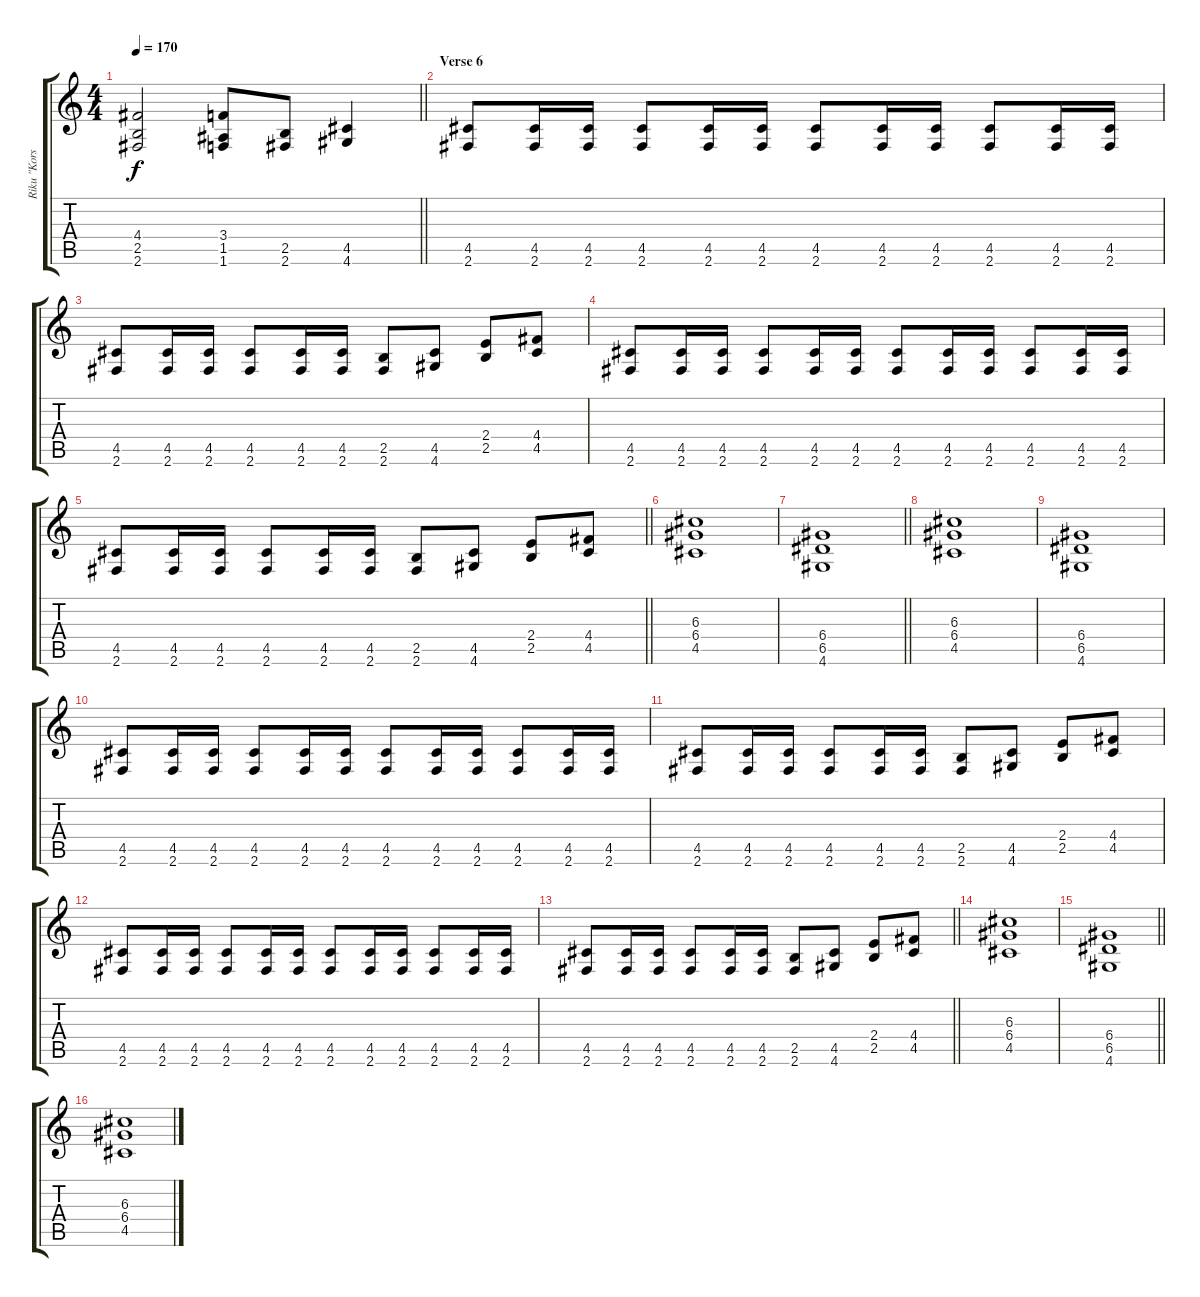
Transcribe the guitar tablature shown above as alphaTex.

\track ("Riku \"Korsberg\" Kukkonen" "Riku \"Kors") {instrument distortionguitar}
\staff {score tabs}
\tuning (E4 B3 G3 D3 A2 E2) {hide}
\ts (4 4)
\tempo 170
\clef g2
\barLineRight lightlight
\ks c
(4.4 2.5 2.6).2{dy f} (3.4 1.5 1.6).8 (2.5 2.6).8 (4.5 4.6).4 |
\section ("" "Verse 6")
(4.5 2.6).8 (4.5 2.6).16 (4.5 2.6).16 (4.5 2.6).8 (4.5 2.6).16 (4.5 2.6).16 (4.5 2.6).8 (4.5 2.6).16 (4.5 2.6).16 (4.5 2.6).8 (4.5 2.6).16 (4.5 2.6).16 |
(4.5 2.6).8 (4.5 2.6).16 (4.5 2.6).16 (4.5 2.6).8 (4.5 2.6).16 (4.5 2.6).16 (2.5 2.6).8 (4.5 4.6).8 (2.4 2.5).8 (4.4 4.5).8 |
(4.5 2.6).8 (4.5 2.6).16 (4.5 2.6).16 (4.5 2.6).8 (4.5 2.6).16 (4.5 2.6).16 (4.5 2.6).8 (4.5 2.6).16 (4.5 2.6).16 (4.5 2.6).8 (4.5 2.6).16 (4.5 2.6).16 |
\barLineRight lightlight
(4.5 2.6).8 (4.5 2.6).16 (4.5 2.6).16 (4.5 2.6).8 (4.5 2.6).16 (4.5 2.6).16 (2.5 2.6).8 (4.5 4.6).8 (2.4 2.5).8 (4.4 4.5).8 |
(6.3 6.4 4.5).1 |
\barLineRight lightlight
(6.4 6.5 4.6).1 |
(6.3 6.4 4.5).1 |
(6.4 6.5 4.6).1 |
(4.5 2.6).8 (4.5 2.6).16 (4.5 2.6).16 (4.5 2.6).8 (4.5 2.6).16 (4.5 2.6).16 (4.5 2.6).8 (4.5 2.6).16 (4.5 2.6).16 (4.5 2.6).8 (4.5 2.6).16 (4.5 2.6).16 |
(4.5 2.6).8 (4.5 2.6).16 (4.5 2.6).16 (4.5 2.6).8 (4.5 2.6).16 (4.5 2.6).16 (2.5 2.6).8 (4.5 4.6).8 (2.4 2.5).8 (4.4 4.5).8 |
(4.5 2.6).8 (4.5 2.6).16 (4.5 2.6).16 (4.5 2.6).8 (4.5 2.6).16 (4.5 2.6).16 (4.5 2.6).8 (4.5 2.6).16 (4.5 2.6).16 (4.5 2.6).8 (4.5 2.6).16 (4.5 2.6).16 |
\barLineRight lightlight
(4.5 2.6).8 (4.5 2.6).16 (4.5 2.6).16 (4.5 2.6).8 (4.5 2.6).16 (4.5 2.6).16 (2.5 2.6).8 (4.5 4.6).8 (2.4 2.5).8 (4.4 4.5).8 |
(6.3 6.4 4.5).1 |
\barLineRight lightlight
(6.4 6.5 4.6).1 |
(6.3 6.4 4.5).1
